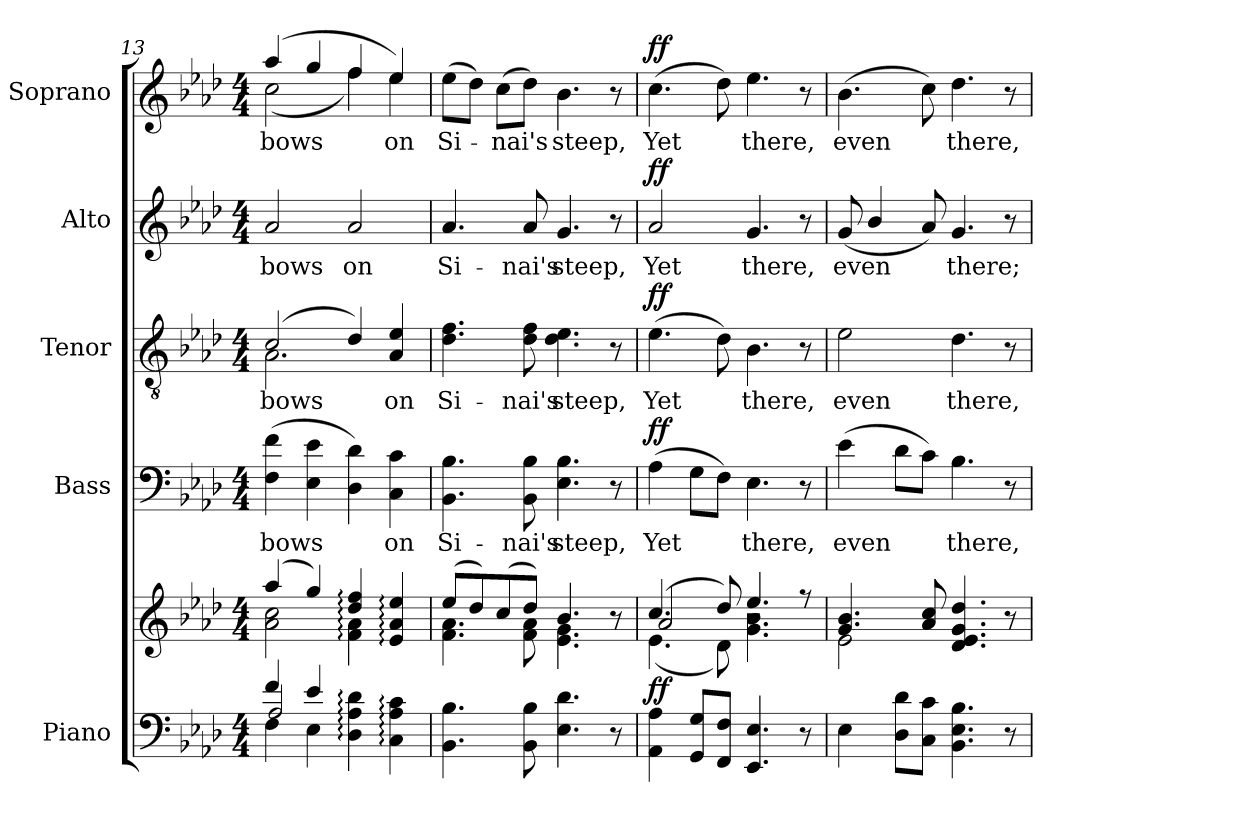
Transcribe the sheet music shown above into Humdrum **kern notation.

**kern	**kern	**dynam	**kern	**text	**dynam	**kern	**text	**dynam	**kern	**text	**dynam	**kern	**text	**dynam
*part5	*part5	*part5	*part4	*part4	*part4	*part3	*part3	*part3	*part2	*part2	*part2	*part1	*part1	*part1
*staff6	*staff5	*staff5/6	*staff4	*staff4	*staff4	*staff3	*staff3	*staff3	*staff2	*staff2	*staff2	*staff1	*staff1	*staff1
*I"Piano	*	*	*I"Bass	*	*	*I"Tenor	*	*	*I"Alto	*	*	*I"Soprano	*	*
*I'Pno.	*	*	*I'B.	*	*	*I'T.	*	*	*I'A.	*	*	*I'S.	*	*
*clefF4	*clefG2	*	*clefF4	*	*	*clefGv2	*	*	*clefG2	*	*	*clefG2	*	*
*	*	*	*	*	*	*ITrd7c12	*	*	*	*	*	*	*	*
*k[b-e-a-d-]	*k[b-e-a-d-]	*	*k[b-e-a-d-]	*	*	*k[b-e-a-d-]	*	*	*k[b-e-a-d-]	*	*	*k[b-e-a-d-]	*	*
*A-:	*A-:	*	*A-:	*	*	*A-:	*	*	*A-:	*	*	*A-:	*	*
*M4/4	*M4/4	*	*M4/4	*	*	*M4/4	*	*	*M4/4	*	*	*M4/4	*	*
=13	=13	=13	=13	=13	=13	=13	=13	=13	=13	=13	=13	=13	=13	=13
*^	*^	*	*	*	*	*	*	*	*	*	*	*	*	*
*	*^	*	*	*	*	*	*	*	*	*	*	*	*	*	*	*
!	!	!	!	!	!	!	!LO:LY:b:color=#000000	!	!	!	!	!	!	!	!	!	!
!	!	!	!	!	!	!	!	!	!	!LO:LY:b:color=#000000	!	!	!	!	!	!	!
*	*	*	*	*	*	*	*	*	*^	*	*	*	*	*	*	*	*
!	!	!	!	!	!	!	!	!	!	!	!	!	!	!LO:LY:b:color=#000000	!	!	!	!
*	*	*	*	*	*	*	*	*	*	*	*	*	*	*	*	*^	*	*
!	!	!	!	!	!	!	!	!	!	!	!	!	!	!	!	!	!	!LO:LY:b:color=#000000	!
4fi/	4Fi\	2A-i/	(4aa-i/	2a-i\ 2cci	.	(4Fi\ 4fi	bows	.	(2Ci/	2.AA-i\	bows	.	2a-i/	bows	.	(4aa-i/	(2cci\	bows	.
4e-i/	4E-i\	.	4ggi/)	.	.	4E-i\ 4e-i	.	.	.	.	.	.	.	.	.	4ggi/	.	.	.
!	!	!	!	!	!	!	!	!	!	!	!	!	!	!LO:LY:b:color=#000000	!	!	!	!	!
2ryy	4D-i\: 4A-i: 4d-i:	2ryy	4dd-i/: 4ffi:	4fi\: 4a-i:	.	4D-i\ 4d-i)	.	.	4D-i/)	.	.	.	2a-i/	on	.	4ffi/	4ffi\)	.	.
!	!	!	!	!	!	!	!LO:LY:b:color=#000000	!	!	!	!	!	!	!	!	!	!	!	!
!	!	!	!	!	!	!	!	!	!	!	!LO:LY:b:color=#000000	!	!	!	!	!	!	!	!
!	!	!	!	!	!	!	!	!	!	!	!	!	!	!	!	!	!	!LO:LY:b:color=#000000	!
.	4Ci\: 4A-i: 4ci:	.	4e-i/: 4a-i: 4ee-i:	4ryy	.	4Ci\ 4ci	on	.	4AA-i/ 4E-i	4ryy	on	.	.	.	.	4ee-i/)	4ee-i\	on	.
*v	*v	*v	*	*	*	*	*	*	*v	*v	*	*	*	*	*	*v	*v	*	*
!!LO:PB:g=z
=14	=14	=14	=14	=14	=14	=14	=14	=14	=14	=14	=14	=14	=14	=14	=14
*^	*	*	*	*	*	*	*^	*	*	*	*	*	*^	*	*
!	!	!	!	!	!	!LO:LY:b:color=#000000	!	!	!	!	!	!	!	!	!	!	!	!
*v	*v	*	*	*	*	*	*	*v	*v	*	*	*	*	*	*v	*v	*	*
*^	*	*	*	*	*	*	*^	*	*	*	*	*	*^	*	*
!	!	!	!	!	!	!	!	!	!	!LO:LY:b:color=#000000	!	!	!	!	!	!	!	!
*v	*v	*	*	*	*	*	*	*v	*v	*	*	*	*	*	*v	*v	*	*
*^	*	*	*	*	*	*	*^	*	*	*	*	*	*^	*	*
!	!	!	!	!	!	!	!	!	!	!	!	!	!LO:LY:b:color=#000000	!	!	!	!	!
*v	*v	*	*	*	*	*	*	*v	*v	*	*	*	*	*	*v	*v	*	*
*^	*	*	*	*	*	*	*^	*	*	*	*	*	*^	*	*
!	!	!	!	!	!	!	!	!	!	!	!	!	!	!	!	!	!LO:LY:b:color=#000000	!
*v	*v	*	*	*	*	*	*	*v	*v	*	*	*	*	*	*v	*v	*	*
4.BB-i\ 4.B-i	(8ee-i/L	4.fi\ 4.a-i	.	4.BB-i\ 4.B-i	Si-	.	4.D-i\ 4.Fi	Si-	.	4.a-i/	Si-	.	(8ee-i\L	Si-	.
.	8dd-i/)	.	.	.	.	.	.	.	.	.	.	.	8dd-i\J)	.	.
!	!	!	!	!	!	!	!	!	!	!	!	!	!	!LO:LY:b:color=#000000	!
.	(8cci/	.	.	.	.	.	.	.	.	.	.	.	(8cci\L	-nai's	.
!	!	!	!	!	!LO:LY:b:color=#000000	!	!	!	!	!	!	!	!	!	!
!	!	!	!	!	!	!	!	!LO:LY:b:color=#000000	!	!	!	!	!	!	!
!	!	!	!	!	!	!	!	!	!	!	!LO:LY:b:color=#000000	!	!	!	!
8BB-i\ 8B-i	8dd-i/J)	8fi\ 8a-i	.	8BB-i\ 8B-i	-nai's	.	8D-i\ 8Fi	-nai's	.	8a-i/	-nai's	.	8dd-i\J)	.	.
!	!	!	!	!	!LO:LY:b:color=#000000	!	!	!	!	!	!	!	!	!	!
!	!	!	!	!	!	!	!	!LO:LY:b:color=#000000	!	!	!	!	!	!	!
!	!	!	!	!	!	!	!	!	!	!	!LO:LY:b:color=#000000	!	!	!	!
!	!	!	!	!	!	!	!	!	!	!	!	!	!	!LO:LY:b:color=#000000	!
4.E-i\ 4.d-i	4.b-i/	4.e-i\ 4.gi	.	4.E-i\ 4.B-i	steep,	.	4.D-i\ 4.E-i	steep,	.	4.gi/	steep,	.	4.b-i\	steep,	.
8r	8r	8ryy	.	8r	.	.	8r	.	.	8r	.	.	8r	.	.
=15	=15	=15	=15	=15	=15	=15	=15	=15	=15	=15	=15	=15	=15	=15	=15
*	*	*^	*	*	*	*	*	*	*	*	*	*	*	*	*
!	!	!	!	!	!	!LO:LY:b:color=#000000	!	!	!	!	!	!	!	!	!	!
!	!	!	!	!	!	!	!	!	!LO:LY:b:color=#000000	!	!	!	!	!	!	!
!	!	!	!	!	!	!	!	!	!	!	!	!LO:LY:b:color=#000000	!	!	!	!
!	!	!	!	!	!	!	!	!	!	!	!	!	!	!	!LO:LY:b:color=#000000	!
4AA-i\ 4A-i	(4.cci/	(4.e-i\	2a-i/	ff	(4A-i\	Yet	ff	(4.E-i\	Yet	ff	2a-i/	Yet	ff	(4.cci\	Yet	ff
8GGi/ 8GiL	.	.	.	.	8Gi\L	.	.	.	.	.	.	.	.	.	.	.
8FFi/ 8FiJ	8dd-i/)	8d-i\)	.	.	8Fi\J)	.	.	8D-i\)	.	.	.	.	.	8dd-i\)	.	.
!	!	!	!	!	!	!LO:LY:b:color=#000000	!	!	!	!	!	!	!	!	!	!
!	!	!	!	!	!	!	!	!	!LO:LY:b:color=#000000	!	!	!	!	!	!	!
!	!	!	!	!	!	!	!	!	!	!	!	!LO:LY:b:color=#000000	!	!	!	!
!	!	!	!	!	!	!	!	!	!	!	!	!	!	!	!LO:LY:b:color=#000000	!
4.EE-i/ 4.E-i	4.ee-i/	4.gi\ 4.b-i	2r	.	4.E-i\	there,	.	4.BB-i\	there,	.	4.gi/	there,	.	4.ee-i\	there,	.
8r	8r	8ryy	.	.	8r	.	.	8r	.	.	8r	.	.	8r	.	.
*	*	*v	*v	*	*	*	*	*	*	*	*	*	*	*	*	*
=16	=16	=16	=16	=16	=16	=16	=16	=16	=16	=16	=16	=16	=16	=16	=16
!	!	!	!	!	!LO:LY:b:color=#000000	!	!	!	!	!	!	!	!	!	!
!	!	!	!	!	!	!	!	!LO:LY:b:color=#000000	!	!	!	!	!	!	!
!	!	!	!	!	!	!	!	!	!	!	!LO:LY:b:color=#000000	!	!	!	!
!	!	!	!	!	!	!	!	!	!	!	!	!	!	!LO:LY:b:color=#000000	!
4E-i\	4.gi/ 4.b-i	2e-i\	.	(4e-i\	even	.	2E-i\	even	.	(8gi/	even	.	(4.b-i\	even	.
.	.	.	.	.	.	.	.	.	.	4b-i/	.	.	.	.	.
8D-i\ 8d-iL	.	.	.	8d-i\L	.	.	.	.	.	.	.	.	.	.	.
8Ci\ 8ciJ	8a-i/ 8cci	.	.	8ci\J)	.	.	.	.	.	8a-i/)	.	.	8cci\)	.	.
!	!	!	!	!	!LO:LY:b:color=#000000	!	!	!	!	!	!	!	!	!	!
!	!	!	!	!	!	!	!	!LO:LY:b:color=#000000	!	!	!	!	!	!	!
!	!	!	!	!	!	!	!	!	!	!	!LO:LY:b:color=#000000	!	!	!	!
!	!	!	!	!	!	!	!	!	!	!	!	!	!	!LO:LY:b:color=#000000	!
4.BB-i\ 4.E-i 4.B-i	4.d-i/ 4.e-i 4.gi 4.dd-i	2ryy	.	4.B-i\	there,	.	4.D-i\	there,	.	4.gi/	there;	.	4.dd-i\	there,	.
8r	8r	.	.	8r	.	.	8r	.	.	8r	.	.	8r	.	.
*	*v	*v	*	*	*	*	*	*	*	*	*	*	*	*	*
=	=	=	=	=	=	=	=	=	=	=	=	=	=	=
*-	*-	*-	*-	*-	*-	*-	*-	*-	*-	*-	*-	*-	*-	*-
